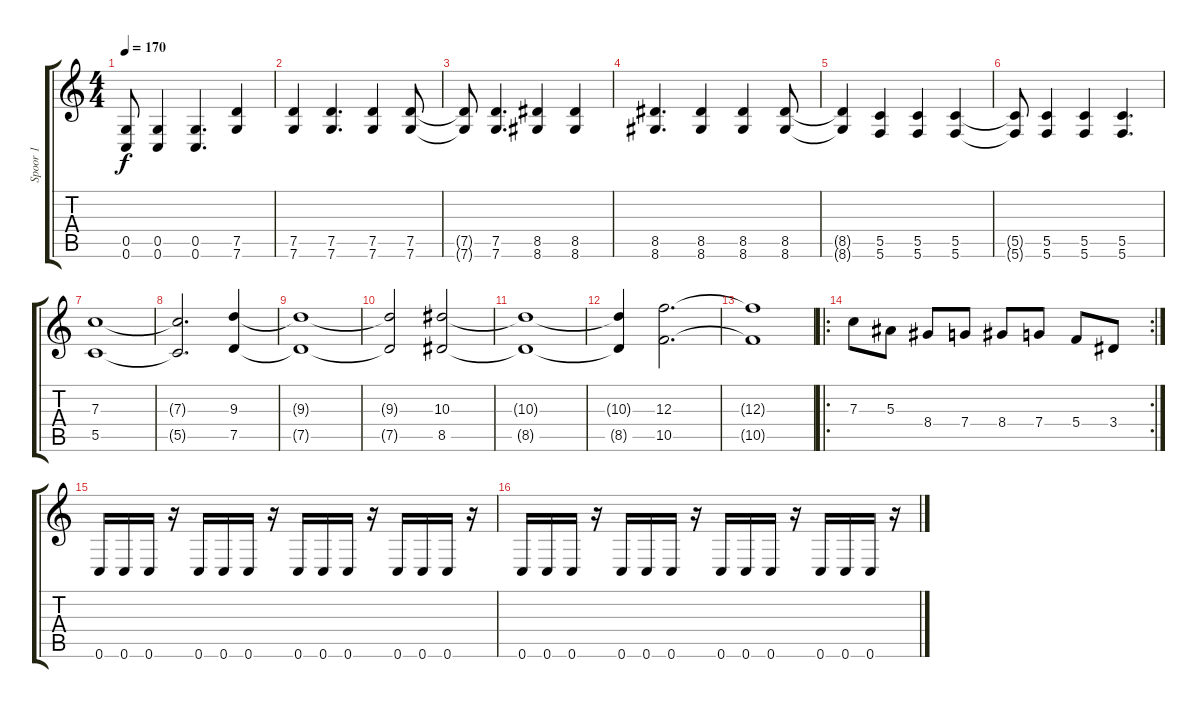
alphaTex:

\track ("Spoor 1" "Spoor 1") {instrument distortionguitar}
\staff {score tabs}
\tuning (D4 A3 F3 C3 G2 C2) {hide}
\ts (4 4)
\tempo 170
\clef g2
\ks c
(0.5{t} 0.6{t}).8{dy f} (0.5 0.6).4 (0.5 0.6).4{d} (7.5 7.6).4 |
(7.5 7.6).4 (7.5 7.6).4{d} (7.5 7.6).4 (7.5 7.6).8 |
(7.5{t} 7.6{t}).8 (7.5 7.6).4{d} (8.5 8.6).4 (8.5 8.6).4 |
(8.5 8.6).4{d} (8.5 8.6).4 (8.5 8.6).4 (8.5 8.6).8 |
(8.5{t} 8.6{t}).4 (5.5 5.6).4 (5.5 5.6).4 (5.5 5.6).4 |
(5.5{t} 5.6{t}).8 (5.5 5.6).4 (5.5 5.6).4 (5.5 5.6).4{d} |
(7.3 5.5).1{volume 16 instrument distortionguitar} |
(7.3{t} 5.5{t}).2{d} (9.3 7.5).4 |
(9.3{t} 7.5{t}).1 |
(9.3{t} 7.5{t}).2 (10.3 8.5).2 |
(10.3{t} 8.5{t}).1 |
(10.3{t} 8.5{t}).4 (12.3 10.5).2{d} |
(12.3{t} 10.5{t}).1 |
\ro
\rc 2
7.3.8 5.3.8 8.4.8 7.4.8 8.4.8 7.4.8 5.4.8 3.4.8 |
0.6.16 0.6.16 0.6.16 r.16 0.6.16 0.6.16 0.6.16 r.16 0.6.16 0.6.16 0.6.16 r.16 0.6.16 0.6.16 0.6.16 r.16 |
0.6.16 0.6.16 0.6.16 r.16 0.6.16 0.6.16 0.6.16 r.16 0.6.16 0.6.16 0.6.16 r.16 0.6.16 0.6.16 0.6.16 r.16
